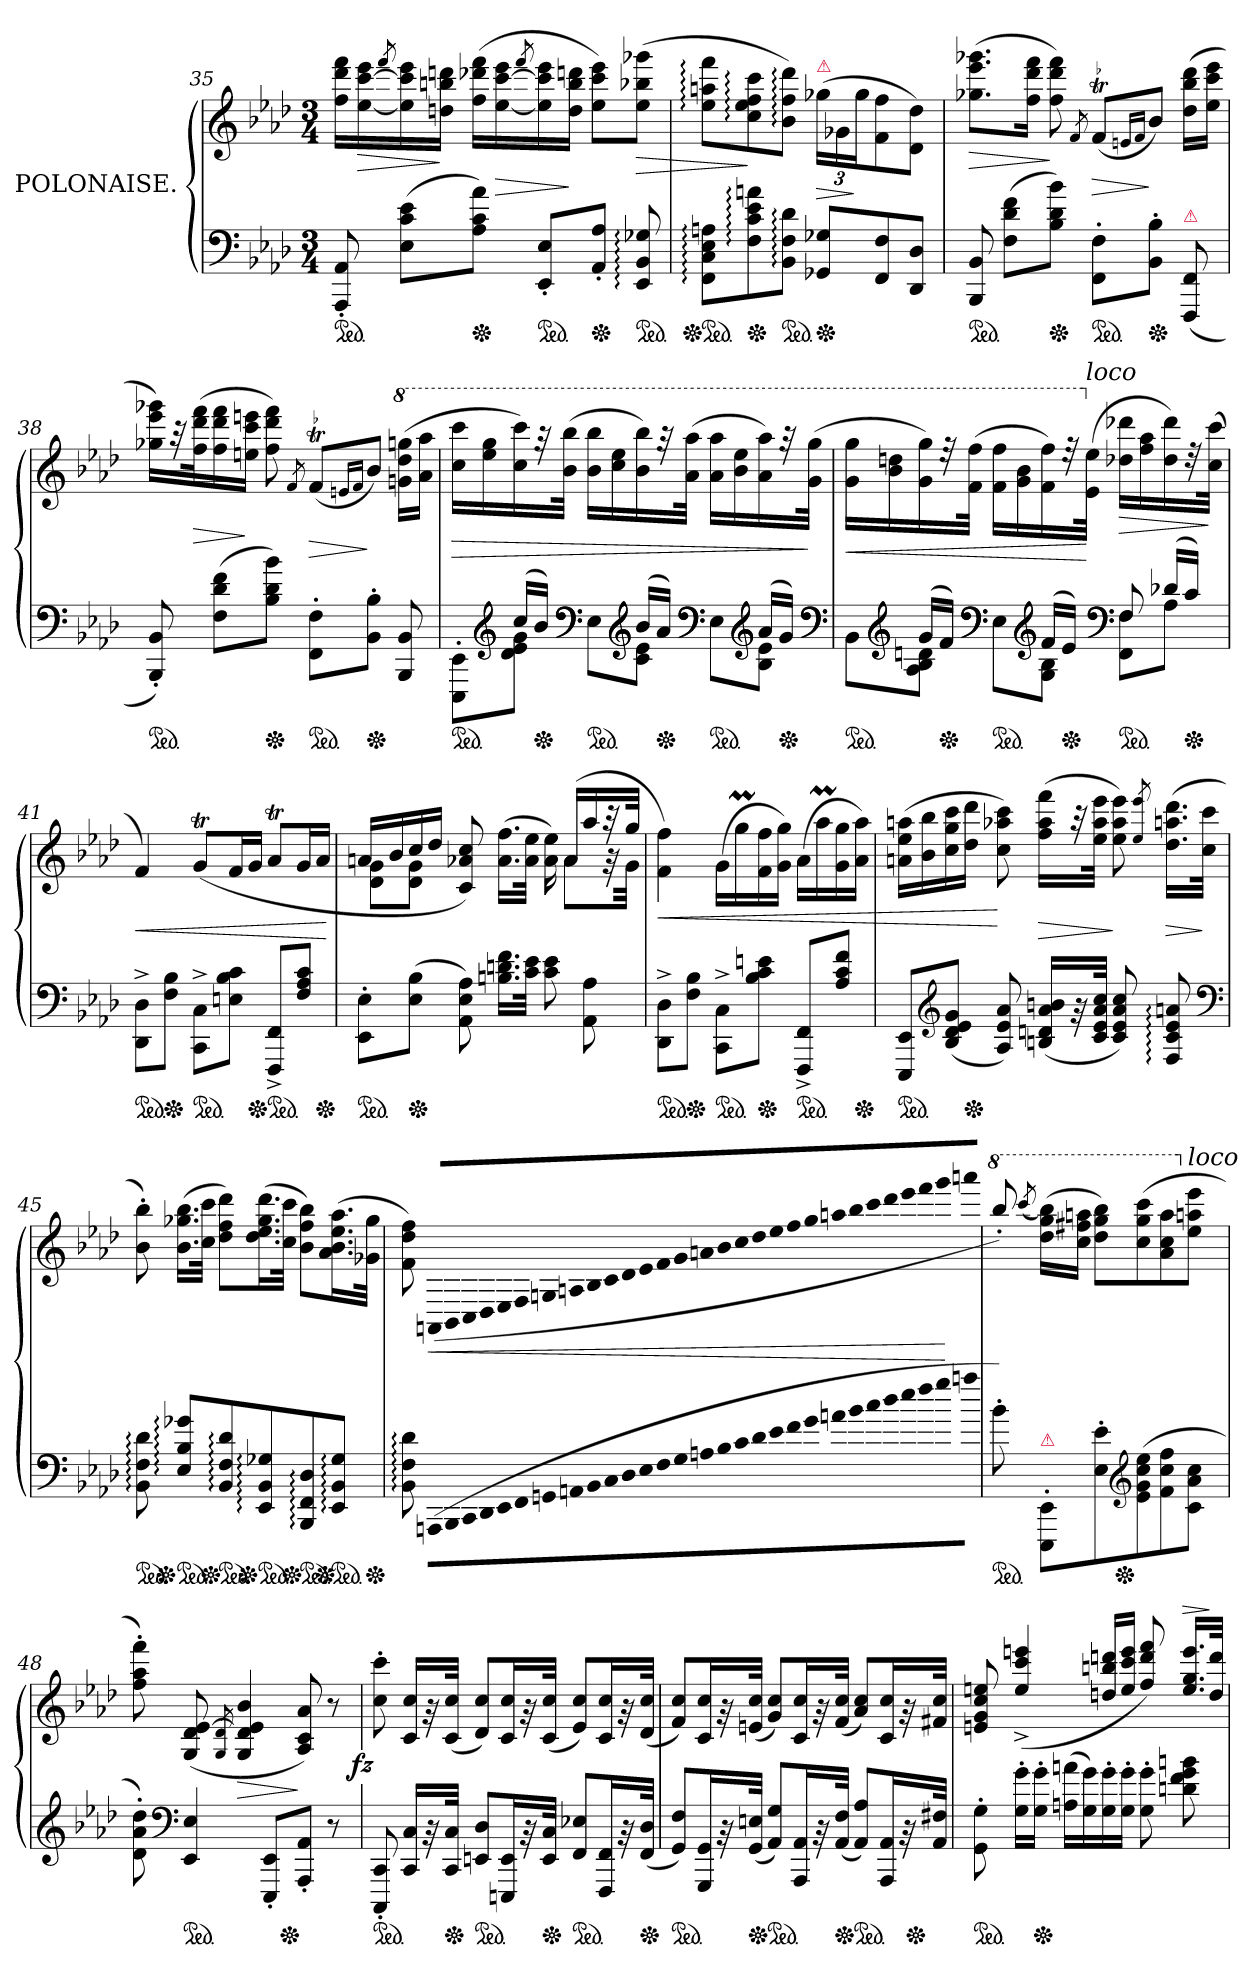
**kern	**kern	**dynam
*part1	*part1	*part1
*staff2	*staff1	*staff1/2
*I"POLONAISE.	*	*
*clefF4	*clefG2	*
*k[b-e-a-d-]	*k[b-e-a-d-]	*
*A-:	*A-:	*
*M3/4	*M3/4	*
*ped	*	*
=35	=35	=35
8AAA-'< 8AA-'<	16ff 16ddd- 16fffLL	.
.	[16ee- [16ccc 16eee-	>
.	8qfff/	.
(>8E- 8c 8e-L	16ee-] 16ccc] 16eee-	.
.	16ddn 16bbn 16dddnJJ	]
*Xped	*	*
8A- 8c 8a-J)	(>16ff 16ddd-X 16fffLL	.
.	[16ee- [16ccc 16eee-	>
.	8qfff/	.
*ped	*	*
8EE-'< 8E-'<L	16ee-] 16ccc] 16eee-	.
.	16dd 16bb 16dddnJJ	]
*Xped	*	*
8AA-'< 8A-'<J	8ee- 8ccc 8eee-L)	.
*ped	*	*
8EE-: 8BB-: 8G-X:	(>8ee- 8bb-X 8ggg-XJ	>
=36	=36	=36
*Xped	*	*
*ped	*	*
8FF:\ 8C:\ 8E-:\ 8An:\L	8ee-: 8aan: 8fff:L	.
*Xped	*	*
8F: 8c: 8e-: 8an:	8cc: 8ee-: 8ff: 8ccc:	]
*ped	*	*
8BB-: 8F: 8d-:J	8b-: 8ff: 8ddd-:J)	.
!	!LO:TX:a:color=crimson:t=⚠	!
*Xped	*	*
8GG-X 8G-XL	(>24gg-XLL	>
.	24g-X	.
.	24gg-J	]
8FF 8F	8f\ 8ff\	.
8DD- 8D-J	8d- 8dd-J)	.
=37	=37	=37
*ped	*	*
8BBB- 8BB-	(>8.gg-X 8.eee- 8.ggg-XL	>
(>8F 8d- 8fL	.	.
.	16ff 16ddd- 16fffJk	.
*Xped	*	*
8B- 8d- 8b-J)	8ff 8ddd- 8fff)	]
.	8qf/	.
!	!LO:TR:acc=-	!
*ped	*	*
8FF'> 8F'>L	(<8ftL	>
.	16qqen/LL	.
.	16qqf/JJ	.
*Xped	*	*
8BB-'> 8B-'>J	8b-J)	]
!LO:TX:a:color=crimson:t=⚠	!	!
(<8FFF 8FF	(>16dd- 16bb- 16ddd-LL	.
.	16ee- 16ccc 16eee-JJ	.
=38	=38	=38
*ped	*	*
8BBB-'< 8BB-'<)	16gg-X 16eee- 16ggg-XLL)	.
.	32raa	.
.	(>32ff 32ddd- 32fffK	>
(>8F 8d- 8fL	16ff 16ddd- 16fff	.
.	16een 16ccc 16eeenJJ	]
*Xped	*	*
8B- 8d- 8b-J)	8ff 8ddd- 8fff)	.
.	8qf/	.
!	!LO:TR:acc=-	!
*ped	*	*
8FF'> 8F'>L	(<8ftL	>
.	16qqen/LL	.
.	16qqf/JJ	.
*Xped	*	*
8BB-'> 8B-'>J	8b-J)	]
*	*8va	*
8BBB- 8BB-	(>16ggn 16ddd- 16gggnLL	.
.	16aa- 16aaa-JJ	.
=39	=39	=39
*^	*	*
*ped	*	*	*
8ryy	8EEE-'> 8EE-'>L	16ccc 16ccccLL	>
.	.	16eee- 16ggg	.
*clefG2	*	*	*
(>16ccLL	8d- 8e- 8gJ	16ccc 16cccc)	.
*Xped	*	*	*
16b-JJ)	.	32rggg	.
.	.	(>32bb- 32bbb-JJk	.
*clefF4	*	*	*
*ped	*	*	*
8ryy	8E-L	16bb- 16bbb-LL	.
.	.	16ccc 16eee-	.
*clefG2	*	*	*
(>16b-LL	8c 8e-J	16bb- 16bbb-)	.
*Xped	*	*	*
16a-JJ)	.	32rggg	.
.	.	(>32aa- 32aaa-JJk	.
*clefF4	*	*	*
*ped	*	*	*
8ryy	8E-L	16aa- 16aaa-LL	.
.	.	16bb- 16eee-	.
*clefG2	*	*	*
(>16a-LL	8B- 8e-J	16aa- 16aaa-)	.
*Xped	*	*	*
16gJJ)	.	32rggg	.
.	.	(>32gg 32gggJJk	]
*clefF4	*	*	*
=40	=40	=40	=40
*ped	*	*	*
8ryy	8BB-L	16gg 16gggLL	<
.	.	16bb- 16dddn	.
*clefG2	*	*	*
(>16gLL	8A- 8B- 8dnJ	16gg 16ggg)	.
*Xped	*	*	*
16fJJ)	.	32reee	.
.	.	(>32ff 32fffJJk	.
*clefF4	*	*	*
*ped	*	*	*
8ryy	8E-L	16ff\ 16fff\LL	.
.	.	16gg 16bb-	.
*clefG2	*	*	*
(>16fLL	8G 8B-J	16ff 16fff)	.
*Xped	*	*	*
16e-JJ)	.	32reee	.
*	*	*X8va	*
!	!	!LO:TX:a:i:t=loco	!
.	.	(>32e- 32ee-JJk	[
*clefF4	*	*	*
!LO:N:vis=4	!	!	!
*ped	*	*	*
8F	8FF 8FL	16dd- 16ddd-XLL	>
.	.	16ff 16aa-	.
(>16d-XLL	8A-J	16dd- 16ddd-)	.
*Xped	*	*	*
16cJJ)	.	32rdd	.
.	.	(>32cc 32cccJJk	]
*v	*v	*	*
=41	=41	=41
*ped	*	*
8DD-^>\ 8D-^>\L	4f)	<
*Xped	*	*
8F 8B-J	.	.
*ped	*	*
8CC^>\ 8C^>\L	(>8gtL	.
8En 8B- 8cJ	16fL	.
*Xped	*	*
.	16gJJ	.
!LO:TX:a:color=crimson:t=⚠	!	!
*ped	*	*
8FFF^>/ 8FF^>/L	8a-TL	.
8F\ 8A-\ 8c\J	16gL	.
*Xped	*	*
.	16a-JJ	.
.	.	[
=42	=42	=42
*	*^	*
*ped	*	*	*
8EE-'>\ 8E-'>\L	16anLL	8d- 8gL	.
.	16b-	.	.
*Xped	*	*	*
(>8E- 8B-J	16cc	8d- 8gJ	.
.	16dd-JJ	.	.
8AA- 8E- 8A-)	8c 8a-X 8cc)	4ryy	.
16.Bn\ 16.dn\ 16.f\LL	(>16.a- 16.ffLL	.	.
32c\ 32e-\JJk	32a- 32ee-JJk	.	.
8c\ 8e-\	16a- 16ee-)	16ryy	.
.	(>16a-LL	8a-L	.
8AA- 8A-	16aa-	.	.
.	32raa	32rg	.
.	32ggJJk	32gJkk	.
=43	=43	=43	=43
!	!LO:TX:a:color=crimson:t=⚠	!	!
*	*v	*v	*
*ped	*	*
8DD-^>\ 8D-^>\L	4f 4ff)	<
*Xped	*	*
8F 8B-J	.	.
*ped	*	*
8CC^>\ 8C^>\L	(>16gLL	.
.	16ggm	.
*Xped	*	*
8B- 8c 8enJ	16f 16ff	.
.	16g 16ggJJ)	.
!LO:TX:a:color=crimson:t=⚠	!	!
*ped	*	*
8FFF^>/ 8FF^>/L	(>16a-LL	.
.	16aa-M	.
8A-\ 8c\ 8f\J	16g 16gg	.
*Xped	*	*
.	16a- 16aa-JJ)	.
=44	=44	=44
*ped	*	*
8EEE-/ 8EE-/L	(>16an 16ee- 16aanLL	.
.	16b- 16bb-	.
*clefG2	*	*
(>8B- 8d- 8e- 8gJ	16cc 16gg 16ccc	.
*Xped	*	*
.	16dd- 16ddd-JJ	.
8A- 8e- 8a-)	8cc 8aa-X 8ccc)	[
(<16Bn 16dn 16a- 16bnLL	(>16ff 16aa- 16fffLL	>
32rg	32raa	.
32c 32e- 32a- 32ccJJk	32ee- 32aa- 32eee-JJk	.
8c 8e- 8a- 8cc)	8ee- 8aa- 8eee-)	]
.	8qee-/ 8qeee-/	.
8F: 8c: 8e-: 8an:	(>16.dd- 16.aan 16.ddd-LL	>
.	32cc 32cccJJk	]
*clefF4	*	*
=45	=45	=45
*ped	*	*
*	*^	*
*	*	*^	*
8BB-: 8F: 8d-:	8b-'> 8bb-'>)	16ryy	4ryy	.
*Xped	*	*	*	*
.	.	2ryy	.	.
*ped	*	*	*	*
8E-:/ 8B-:/ 8g-X:/L	(>16.b- 16.gg-X 16.bb-LL	.	.	.
*Xped	*	*	*	*
.	32cc 32cccJJk	.	.	.
*ped	*	*	*	*
8BB-: 8F: 8d-:	8dd- 8ff 8ddd-L)	.	16ryy	.
*Xped	*	*	*	*
.	.	.	4..ryy	.
*ped	*	*	*	*
8EE-: 8BB-: 8G-X:	(>16.dd- 16.ee- 16.gg- 16.ddd-L	.	.	.
*Xped	*	*	*	*
.	32cc 32cccJJk	.	.	.
*ped	*	*	*	*
8BBB-: 8FF: 8D-:	8b- 8ff 8bb-L)	.	.	.
*Xped	*	*	*	*
.	.	8.ryy	.	.
*ped	*	*	*	*
8EE-: 8BB-: 8G-:J	(>16.a- 16.b- 16.ee- 16.aa-L	.	.	.
*Xped	*	*	*	*
.	32g-X 32gg-JJk	.	.	.
*	*v	*v	*v	*
=46	=46	=46
8BB-: 8F: 8d-:	8f 8dd- 8ff)	.
*Xtuplet	*	*
!LO:N:vis=8	!	!
*	*Xtuplet	*
!	!LO:N:vis=8	!
(<232%5AAAn!\L	(>232%5AAn!/L	<
!LO:N:vis=8	!LO:N:vis=8	!
232%5BBB-!\	232%5BB-!/	.
!LO:N:vis=8	!LO:N:vis=8	!
232%5CC!\	232%5C!/	.
!LO:N:vis=8	!LO:N:vis=8	!
232%5DD-!\	232%5D-!/	.
!LO:N:vis=8	!LO:N:vis=8	!
232%5EE-!\	232%5E-!/	.
!LO:N:vis=8	!LO:N:vis=8	!
232%5FF!\	232%5F!/	.
!LO:N:vis=8	!LO:N:vis=8	!
232%5GGn!\	232%5Gn!/	.
!LO:N:vis=8	!LO:N:vis=8	!
232%5AAn!\	232%5An!/	.
!LO:N:vis=8	!LO:N:vis=8	!
232%5BB-!\	232%5B-!/	.
!LO:N:vis=8	!LO:N:vis=8	!
232%5C!	232%5c!	.
!LO:N:vis=8	!LO:N:vis=8	!
232%5D-!	232%5d-!	.
!LO:N:vis=8	!LO:N:vis=8	!
232%5E-!	232%5e-!	.
!LO:N:vis=8	!LO:N:vis=8	!
232%5F!	232%5f!	.
!LO:N:vis=8	!LO:N:vis=8	!
232%5G!	232%5g!	.
!LO:N:vis=8	!LO:N:vis=8	!
232%5An!	232%5an!	.
!LO:N:vis=8	!LO:N:vis=8	!
232%5B-!	232%5b-!	.
!LO:N:vis=8	!LO:N:vis=8	!
232%5c!\	232%5cc!/	.
!LO:N:vis=8	!LO:N:vis=8	!
232%5d-!\	232%5dd-!/	.
!LO:N:vis=8	!LO:N:vis=8	!
232%5e-!\	232%5ee-!/	.
!LO:N:vis=8	!LO:N:vis=8	!
232%5f!\	232%5ff!/	.
!LO:N:vis=8	!LO:N:vis=8	!
232%5g!\	232%5gg!/	.
!LO:N:vis=8	!LO:N:vis=8	!
232%5an!	232%5aan!	.
!LO:N:vis=8	!LO:N:vis=8	!
232%5b-!\	232%5bb-!/	.
!LO:N:vis=8	!LO:N:vis=8	!
232%5cc!\	232%5ccc!/	.
!LO:N:vis=8	!LO:N:vis=8	!
232%5dd-!\	232%5ddd-!/	.
!LO:N:vis=8	!LO:N:vis=8	!
232%5ee-!\	232%5eee-!/	.
!LO:N:vis=8	!LO:N:vis=8	!
232%5ff!\	232%5fff!/	.
!LO:N:vis=8	!LO:N:vis=8	!
232%5gg!\	232%5ggg!/	.
!LO:N:vis=8	!LO:N:vis=8	!
232%5aan!J	232%5aaan!/J	[
=47	=47	=47
*	*8va	*
*ped	*	*
*	*^	*
8b-'>\)	8bbb-'>/)	4ryy	.
.	(<8qcccc/	.	.
!LO:TX:a:color=crimson:t=⚠	!	!	!
8EEE-'</ 8EE-'</L	(>16ddd- 16ggg 16bbb-LL)	.	.
.	16ccc 16fff#X 16aaanJJ	.	.
8E-'>\ 8e-'>\	8ddd- 8ggg 8bbb-L)	16ryy	.
*Xped	*	*	*
.	.	4..ryy	.
*clefG2	*	*	*
(>8e-\ 8g\ 8cc\ 8ee-\	(>8ccc 8ggg 8cccc	.	.
8f\ 8cc\ 8ff\	8aa- 8ccc 8aaa	.	.
*	*X8va	*	*
!	!LO:TX:a:i:t=loco	!	!
8c\ 8a-\ 8cc\J	8ee- 8aan 8eee-J	.	.
=48	=48	=48	=48
8d-'>\ 8a-'>\ 8dd-'>\)	8ff'> 8aa-'> 8fff'>)	4..ryy	.
*clefF4	*	*	*
*ped	*	*	*
4EE- 4E-	(<8G 8d- [8e-	.	.
.	8qG/ 8qd-/	.	.
.	4G 4d- 4e-] 4b-	.	>
8EEE-'< 8EE-'<L	.	.	.
*Xped	*	*	*
.	.	4ryy	.
8AAA-'< 8AA-'<J	8A- 8c 8a-)	.	]
8r	8r	.	.
.	.	16ryy	.
=49	=49	=49	=49
!	!	!	!LO:DY:rj
*	*v	*v	*
*ped	*	*
8CCC'< 8CC'<	8cc'> 8ccc'>	fz
16CC 16CLL	16c 16ccLL	.
32rBB	32rg	.
*Xped	*	*
32CC 32CJJk	(<32c 32ccJJk	.
*ped	*	*
8EEn 8D-L	8d- 8ccL)	.
16EEEn 16EEL	16c 16ccL	.
32rBB	32rg	.
*Xped	*	*
32EE 32CJJk	(<32c 32ccJJk	.
*ped	*	*
8FF 8E-XL	8e- 8ccL)	.
16FFF 16FFL	16c 16ccL	.
32rBB	32rg	.
*Xped	*	*
(>32FF 32D-JJk	(<32d- 32ccJJk	.
=50	=50	=50
*ped	*	*
*	*^	*
8GG 8FL)	8f 8ccL)	2ryy	.
16GGG 16GGL	16c 16ccL	.	.
32rBB	32rg	.	.
*Xped	*	*	*
(>32GG 32EnJJk	(<32en 32ccJJk	.	.
*ped	*	*	*
8AA- 8GL)	8g 8ccL)	.	.
16AAA- 16AA-L	16c 16ccL	.	.
32rBB	32rg	.	.
*Xped	*	*	*
(>32AA- 32FJJk	(<32f 32ccJJk	.	.
*ped	*	*	*
8AA- 8A-L)	8a- 8ccL)	8ryy	.
16AAA- 16AA-L	16c 16ccL	16ryy	.
32rBB	32rg	64ryy	.
*Xped	*	*	*
.	.	32.ryy	.
32AA- 32F#XJJk	32f#X 32ccJJk	.	.
*	*v	*v	*
=51	=51	=51
*ped	*	*
8GG'>\ 8G'>\	8en 8g 8cc 8een	.
16G'>\ 16g'>\LL	(>4ee^>/ 4ccc^>/ 4eeen^>/	.
*Xped	*	*
16G'>\ 16g'>\JJ	.	.
(<16An\ 16an\LL	.	.
16G\ 16g\)	.	.
16G'<\ 16g'<\	16ddn/ 16bbn/ 16dddn/LL	.
16G'<\ 16g'<\JJ	16ee/ 16ccc/ 16eee/JJ	.
8G'>\ 8g'>\	8ff/ 8ddd/ 8fff/)	.
!	!	!LO:HP:a
8dn\ 8f\ 8g\ 8bn\	16.ee/ 16.gg/ 16.eee/LL	>
.	32dd/ 32ddd/JJk	]
=	=	=
*-	*-	*-
